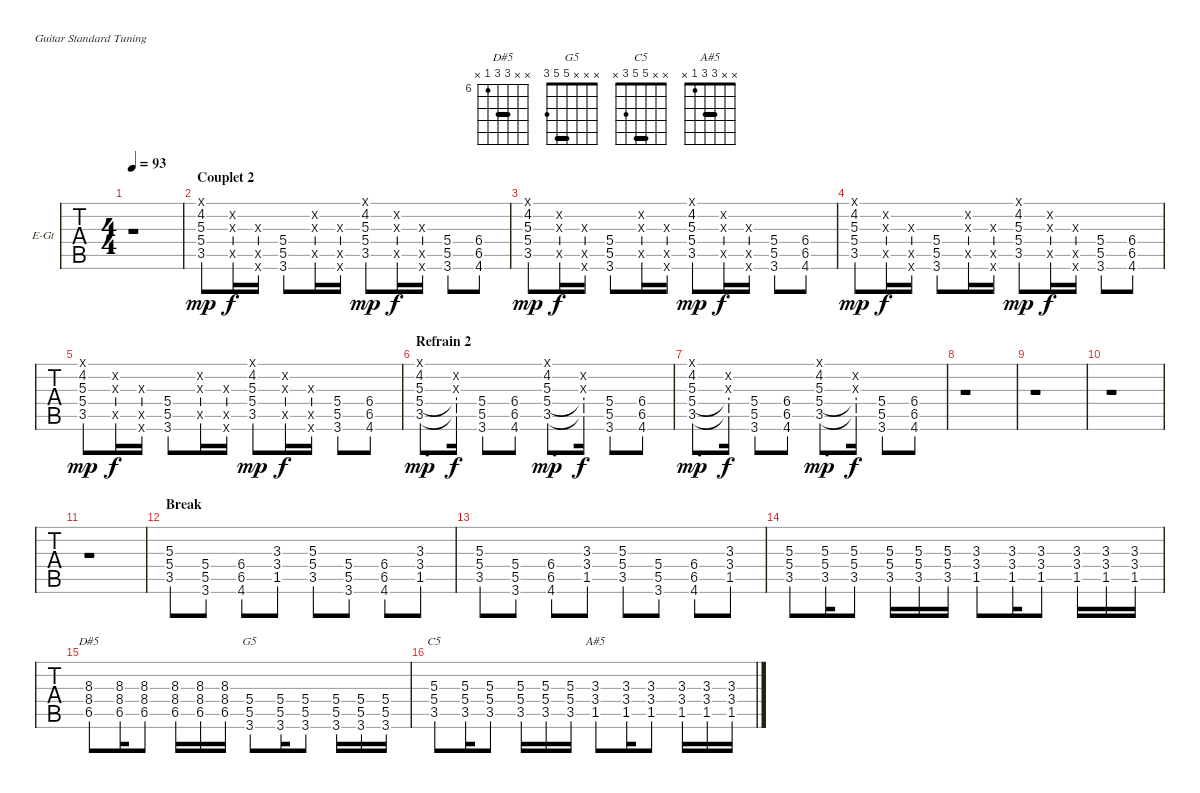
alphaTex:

\bracketExtendMode groupsimilarinstruments
\firstSystemTrackNameOrientation horizontal
\otherSystemsTrackNameOrientation horizontal
\track ("Guitare 2 Clean" "E-Gt") {instrument electricguitarclean}
\staff {tabs}
\tuning (E4 B3 G3 D3 A2 E2)
\chord ("D#5" x x 8 8 6 x) {firstfret 6 showfingering false barre 8}
\chord ("G5" x x x 5 5 3) {showfingering false barre 5}
\chord ("C5" x x 5 5 3 x) {showfingering false barre 5}
\chord ("A#5" x x 3 3 1 x) {showfingering false barre 3}
\ts (4 4)
\tempo 93
\clef g2
\ks c
r.1{dy f} |
\section ("" "Couplet 2")
(0.1{x} 4.2 5.3 5.4 3.5).8{dy mp} (0.2{x} 0.3{x} 0.5{x}).16{dy f} (0.3{x} 0.5{x} 0.6{x}).16 (5.4 5.5 3.6).8 (0.2{x} 0.3{x} 0.5{x}).16 (0.3{x} 0.5{x} 0.6{x}).16 (0.1{x} 4.2 5.3 5.4 3.5).8{dy mp} (0.2{x} 0.3{x} 0.5{x}).16{dy f} (0.3{x} 0.5{x} 0.6{x}).16 (5.4 5.5 3.6).8 (6.4 6.5 4.6).8 |
(0.1{x} 4.2 5.3 5.4 3.5).8{dy mp} (0.2{x} 0.3{x} 0.5{x}).16{dy f} (0.3{x} 0.5{x} 0.6{x}).16 (5.4 5.5 3.6).8 (0.2{x} 0.3{x} 0.5{x}).16 (0.3{x} 0.5{x} 0.6{x}).16 (0.1{x} 4.2 5.3 5.4 3.5).8{dy mp} (0.2{x} 0.3{x} 0.5{x}).16{dy f} (0.3{x} 0.5{x} 0.6{x}).16 (5.4 5.5 3.6).8 (6.4 6.5 4.6).8 |
(0.1{x} 4.2 5.3 5.4 3.5).8{dy mp} (0.2{x} 0.3{x} 0.5{x}).16{dy f} (0.3{x} 0.5{x} 0.6{x}).16 (5.4 5.5 3.6).8 (0.2{x} 0.3{x} 0.5{x}).16 (0.3{x} 0.5{x} 0.6{x}).16 (0.1{x} 4.2 5.3 5.4 3.5).8{dy mp} (0.2{x} 0.3{x} 0.5{x}).16{dy f} (0.3{x} 0.5{x} 0.6{x}).16 (5.4 5.5 3.6).8 (6.4 6.5 4.6).8 |
(0.1{x} 4.2 5.3 5.4 3.5).8{dy mp} (0.2{x} 0.3{x} 0.5{x}).16{dy f} (0.3{x} 0.5{x} 0.6{x}).16 (5.4 5.5 3.6).8 (0.2{x} 0.3{x} 0.5{x}).16 (0.3{x} 0.5{x} 0.6{x}).16 (0.1{x} 4.2 5.3 5.4 3.5).8{dy mp} (0.2{x} 0.3{x} 0.5{x}).16{dy f} (0.3{x} 0.5{x} 0.6{x}).16 (5.4 5.5 3.6).8 (6.4 6.5 4.6).8 |
\section ("" "Refrain 2")
(0.1{x} 4.2 5.3 5.4 3.5).8{d dy mp} (0.2{x} 0.3{x} 5.4{t} 3.5{t}).16{dy f} (5.4 5.5 3.6).8 (6.4 6.5 4.6).8 (0.1{x} 4.2 5.3 5.4 3.5).8{d dy mp} (0.2{x} 0.3{x} 5.4{t} 3.5{t}).16{dy f} (5.4 5.5 3.6).8 (6.4 6.5 4.6).8 |
(0.1{x} 4.2 5.3 5.4 3.5).8{d dy mp} (0.2{x} 0.3{x} 5.4{t} 3.5{t}).16{dy f} (5.4 5.5 3.6).8 (6.4 6.5 4.6).8 (0.1{x} 4.2 5.3 5.4 3.5).8{d dy mp} (0.2{x} 0.3{x} 5.4{t} 3.5{t}).16{dy f} (5.4 5.5 3.6).8 (6.4 6.5 4.6).8 |
r.1 |
r.1 |
r.1 |
r.1 |
\section ("" "Break")
(5.3 5.4 3.5).8 (5.4 5.5 3.6).8 (6.4 6.5 4.6).8 (3.3 3.4 1.5).8 (5.3 5.4 3.5).8 (5.4 5.5 3.6).8 (6.4 6.5 4.6).8 (3.3 3.4 1.5).8 |
(5.3 5.4 3.5).8 (5.4 5.5 3.6).8 (6.4 6.5 4.6).8 (3.3 3.4 1.5).8 (5.3 5.4 3.5).8 (5.4 5.5 3.6).8 (6.4 6.5 4.6).8 (3.3 3.4 1.5).8 |
(5.3 5.4 3.5).8 (5.3 5.4 3.5).16 (5.3 5.4 3.5).8 (5.3 5.4 3.5).16 (5.3 5.4 3.5).16 (5.3 5.4 3.5).16 (3.3 3.4 1.5).8 (3.3 3.4 1.5).16 (3.3 3.4 1.5).8 (3.3 3.4 1.5).16 (3.3 3.4 1.5).16 (3.3 3.4 1.5).16 |
(8.3 8.4 6.5).8{ch "D#5"} (8.3 8.4 6.5).16 (8.3 8.4 6.5).8 (8.3 8.4 6.5).16 (8.3 8.4 6.5).16 (8.3 8.4 6.5).16 (5.4 5.5 3.6).8{ch "G5"} (5.4 5.5 3.6).16 (5.4 5.5 3.6).8 (5.4 5.5 3.6).16 (5.4 5.5 3.6).16 (5.4 5.5 3.6).16 |
(5.3 5.4 3.5).8{ch "C5"} (5.3 5.4 3.5).16 (5.3 5.4 3.5).8 (5.3 5.4 3.5).16 (5.3 5.4 3.5).16 (5.3 5.4 3.5).16 (3.3 3.4 1.5).8{ch "A#5"} (3.3 3.4 1.5).16 (3.3 3.4 1.5).8 (3.3 3.4 1.5).16 (3.3 3.4 1.5).16 (3.3 3.4 1.5).16
